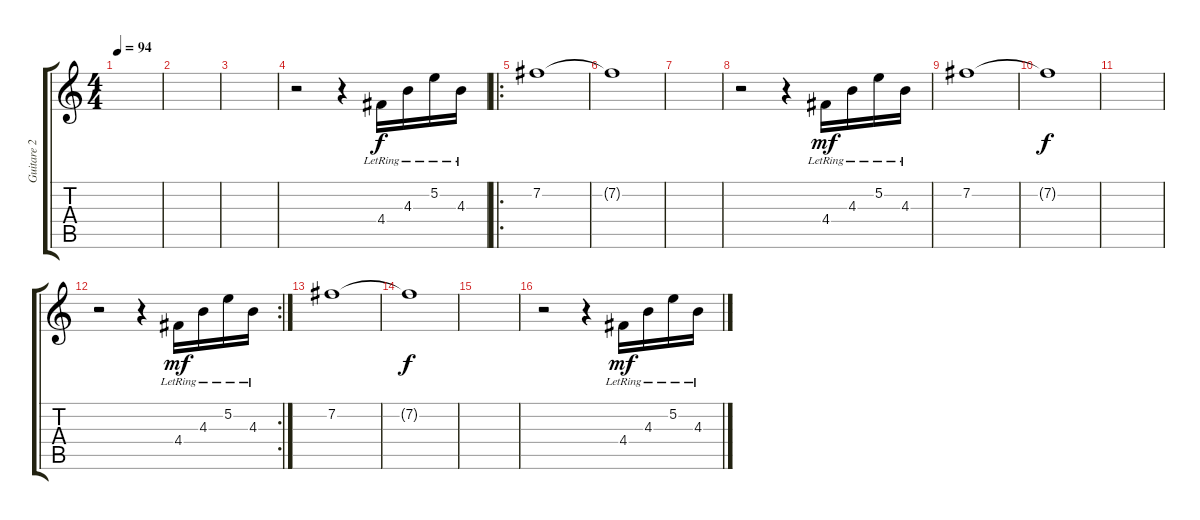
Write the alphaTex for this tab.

\track ("Guitare 2" "Guitare 2") {instrument electricguitarjazz}
\staff {score tabs}
\tuning (E4 B3 G3 D3 A2 E2) {hide}
\ts (4 4)
\tempo 94
\clef g2
\ks c
|
|
|
r.2 r.4 4.4{lr}.16 4.3{lr}.16 5.2{lr}.16 4.3{lr}.16 |
\ro
7.2.1 |
7.2{t}.1{dy f} |
|
r.2 r.4 4.4{lr}.16{dy mf} 4.3{lr}.16 5.2{lr}.16 4.3{lr}.16 |
7.2.1 |
7.2{t}.1{dy f} |
|
\rc 2
r.2 r.4 4.4{lr}.16{dy mf} 4.3{lr}.16 5.2{lr}.16 4.3{lr}.16 |
7.2.1 |
7.2{t}.1{dy f} |
|
r.2 r.4 4.4{lr}.16{dy mf} 4.3{lr}.16 5.2{lr}.16 4.3{lr}.16
